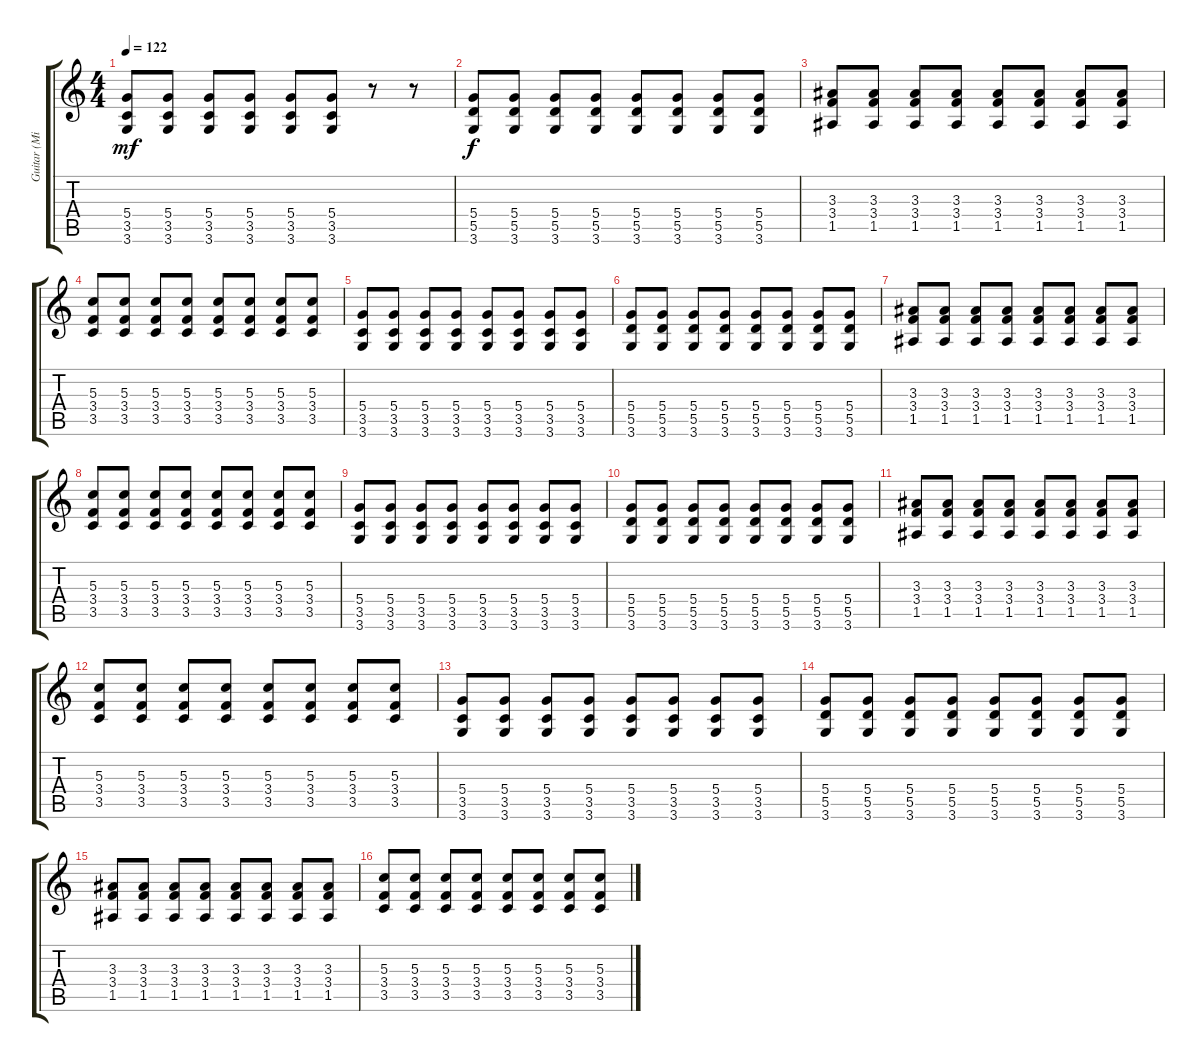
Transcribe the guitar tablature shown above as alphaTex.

\track ("Guitar (Mike Shinoda)" "Guitar (Mi") {instrument overdrivenguitar}
\staff {score tabs}
\tuning (E4 B3 G3 D3 A2 E2) {hide}
\ts (4 4)
\tempo 122
\clef g2
\ks c
(5.4 3.5 3.6).8{dy mf} (5.4 3.5 3.6).8 (5.4 3.5 3.6).8 (5.4 3.5 3.6).8 (5.4 3.5 3.6).8 (5.4 3.5 3.6).8 r.8 r.8 |
(5.4 5.5 3.6).8{dy f} (5.4 5.5 3.6).8 (5.4 5.5 3.6).8 (5.4 5.5 3.6).8 (5.4 5.5 3.6).8 (5.4 5.5 3.6).8 (5.4 5.5 3.6).8 (5.4 5.5 3.6).8 |
(3.3 3.4 1.5).8 (3.3 3.4 1.5).8 (3.3 3.4 1.5).8 (3.3 3.4 1.5).8 (3.3 3.4 1.5).8 (3.3 3.4 1.5).8 (3.3 3.4 1.5).8 (3.3 3.4 1.5).8 |
(5.3 3.4 3.5).8 (5.3 3.4 3.5).8 (5.3 3.4 3.5).8 (5.3 3.4 3.5).8 (5.3 3.4 3.5).8 (5.3 3.4 3.5).8 (5.3 3.4 3.5).8 (5.3 3.4 3.5).8 |
(5.4 3.5 3.6).8 (5.4 3.5 3.6).8 (5.4 3.5 3.6).8 (5.4 3.5 3.6).8 (5.4 3.5 3.6).8 (5.4 3.5 3.6).8 (5.4 3.5 3.6).8 (5.4 3.5 3.6).8 |
(5.4 5.5 3.6).8 (5.4 5.5 3.6).8 (5.4 5.5 3.6).8 (5.4 5.5 3.6).8 (5.4 5.5 3.6).8 (5.4 5.5 3.6).8 (5.4 5.5 3.6).8 (5.4 5.5 3.6).8 |
(3.3 3.4 1.5).8 (3.3 3.4 1.5).8 (3.3 3.4 1.5).8 (3.3 3.4 1.5).8 (3.3 3.4 1.5).8 (3.3 3.4 1.5).8 (3.3 3.4 1.5).8 (3.3 3.4 1.5).8 |
(5.3 3.4 3.5).8 (5.3 3.4 3.5).8 (5.3 3.4 3.5).8 (5.3 3.4 3.5).8 (5.3 3.4 3.5).8 (5.3 3.4 3.5).8 (5.3 3.4 3.5).8 (5.3 3.4 3.5).8 |
(5.4 3.5 3.6).8 (5.4 3.5 3.6).8 (5.4 3.5 3.6).8 (5.4 3.5 3.6).8 (5.4 3.5 3.6).8 (5.4 3.5 3.6).8 (5.4 3.5 3.6).8 (5.4 3.5 3.6).8 |
(5.4 5.5 3.6).8 (5.4 5.5 3.6).8 (5.4 5.5 3.6).8 (5.4 5.5 3.6).8 (5.4 5.5 3.6).8 (5.4 5.5 3.6).8 (5.4 5.5 3.6).8 (5.4 5.5 3.6).8 |
(3.3 3.4 1.5).8 (3.3 3.4 1.5).8 (3.3 3.4 1.5).8 (3.3 3.4 1.5).8 (3.3 3.4 1.5).8 (3.3 3.4 1.5).8 (3.3 3.4 1.5).8 (3.3 3.4 1.5).8 |
(5.3 3.4 3.5).8 (5.3 3.4 3.5).8 (5.3 3.4 3.5).8 (5.3 3.4 3.5).8 (5.3 3.4 3.5).8 (5.3 3.4 3.5).8 (5.3 3.4 3.5).8 (5.3 3.4 3.5).8 |
(5.4 3.5 3.6).8 (5.4 3.5 3.6).8 (5.4 3.5 3.6).8 (5.4 3.5 3.6).8 (5.4 3.5 3.6).8 (5.4 3.5 3.6).8 (5.4 3.5 3.6).8 (5.4 3.5 3.6).8 |
(5.4 5.5 3.6).8 (5.4 5.5 3.6).8 (5.4 5.5 3.6).8 (5.4 5.5 3.6).8 (5.4 5.5 3.6).8 (5.4 5.5 3.6).8 (5.4 5.5 3.6).8 (5.4 5.5 3.6).8 |
(3.3 3.4 1.5).8 (3.3 3.4 1.5).8 (3.3 3.4 1.5).8 (3.3 3.4 1.5).8 (3.3 3.4 1.5).8 (3.3 3.4 1.5).8 (3.3 3.4 1.5).8 (3.3 3.4 1.5).8 |
(5.3 3.4 3.5).8 (5.3 3.4 3.5).8 (5.3 3.4 3.5).8 (5.3 3.4 3.5).8 (5.3 3.4 3.5).8 (5.3 3.4 3.5).8 (5.3 3.4 3.5).8 (5.3 3.4 3.5).8
